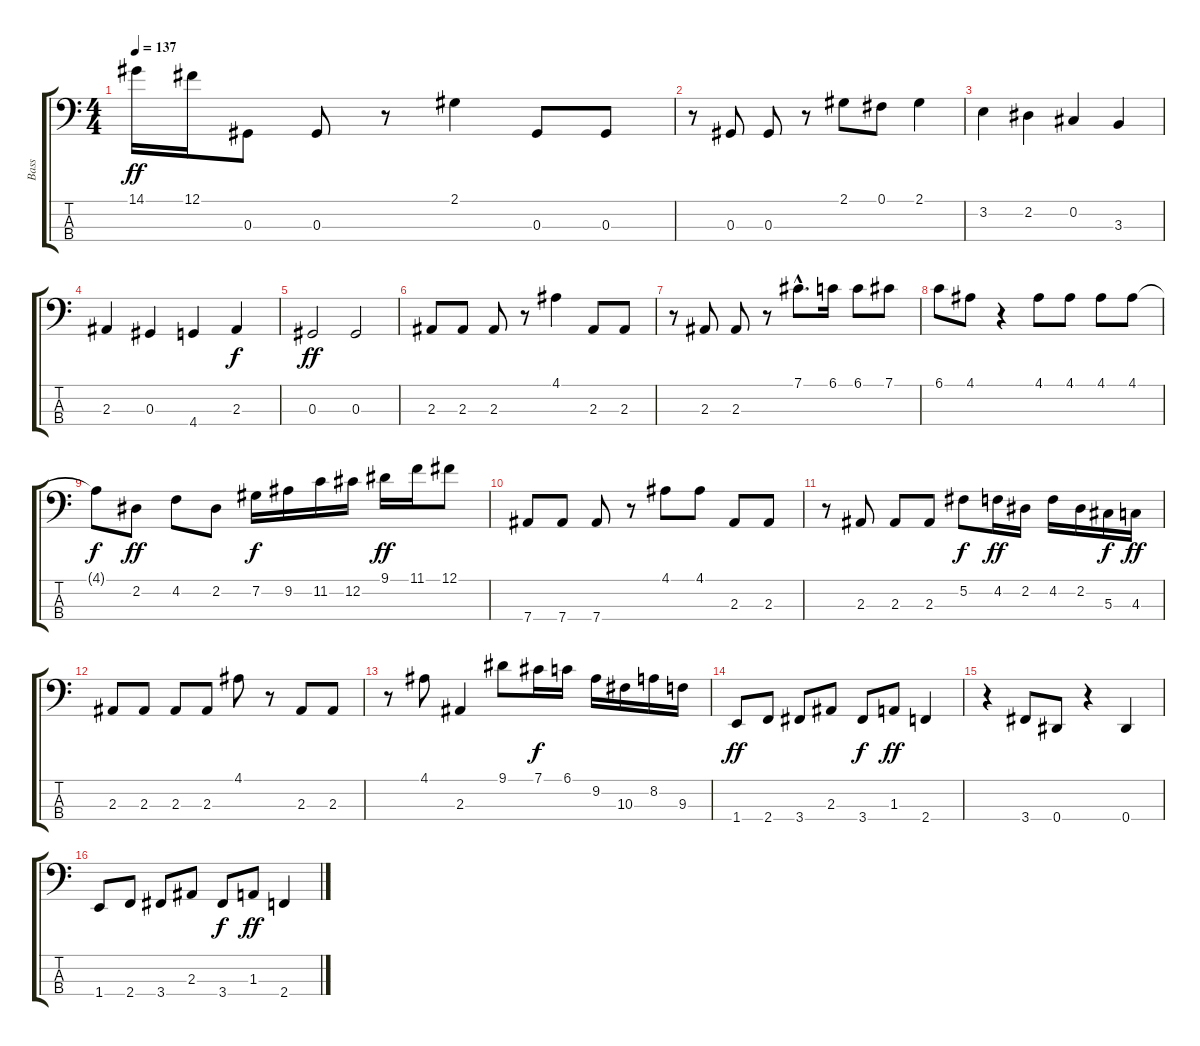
\track ("Bass" "Bass") {instrument fretlessbass}
\staff {score tabs}
\tuning (Gb2 Db2 Ab1 Eb1) {hide}
\ts (4 4)
\tempo 137
\clef f4
\ks c
14.1.16{dy ff} 12.1.16 0.3.8 0.3.8 r.8 2.1.4 0.3.8 0.3.8 |
r.8 0.3.8 0.3.8 r.8 2.1.8 0.1.8 2.1.4 |
3.2.4 2.2.4 0.2.4 3.3.4 |
2.3.4 0.3.4 4.4.4 2.3.4{dy f} |
0.3.2{dy ff} 0.3.2 |
\section ("" "")
2.3.8 2.3.8 2.3.8 r.8 4.1.4 2.3.8 2.3.8 |
r.8 2.3.8 2.3.8 r.8 7.1{hac}.8{d} 6.1.16 6.1.8 7.1.8 |
6.1.8 4.1.8 r.4 4.1.8 4.1.8 4.1.8 4.1.8 |
4.1{t}.8{dy f} 2.2.8{dy ff} 4.2.8 2.2.8 7.2.16{dy f} 9.2.16 11.2.16 12.2.16 9.1.16{dy ff} 11.1.16 12.1.8 |
7.4.8 7.4.8 7.4.8 r.8 4.1.8 4.1.8 2.3.8 2.3.8 |
r.8 2.3.8 2.3.8 2.3.8 5.2.8{dy f} 4.2.16{dy ff} 2.2.16 4.2.16 2.2.16 5.3.16{dy f} 4.3.16{dy ff} |
2.3.8 2.3.8 2.3.8 2.3.8 4.1.8 r.8 2.3.8 2.3.8 |
r.8 4.1.8 2.3.4 9.1.8 7.1.16{dy f} 6.1.16 9.2.16 10.3.16 8.2.16 9.3.16 |
\section ("" "")
1.4.8{dy ff} 2.4.8 3.4.8 2.3.8 3.4.8{dy f} 1.3.8{dy ff} 2.4.4 |
r.4 3.4.8 0.4.8 r.4 0.4.4 |
1.4.8 2.4.8 3.4.8 2.3.8 3.4.8{dy f} 1.3.8{dy ff} 2.4.4
